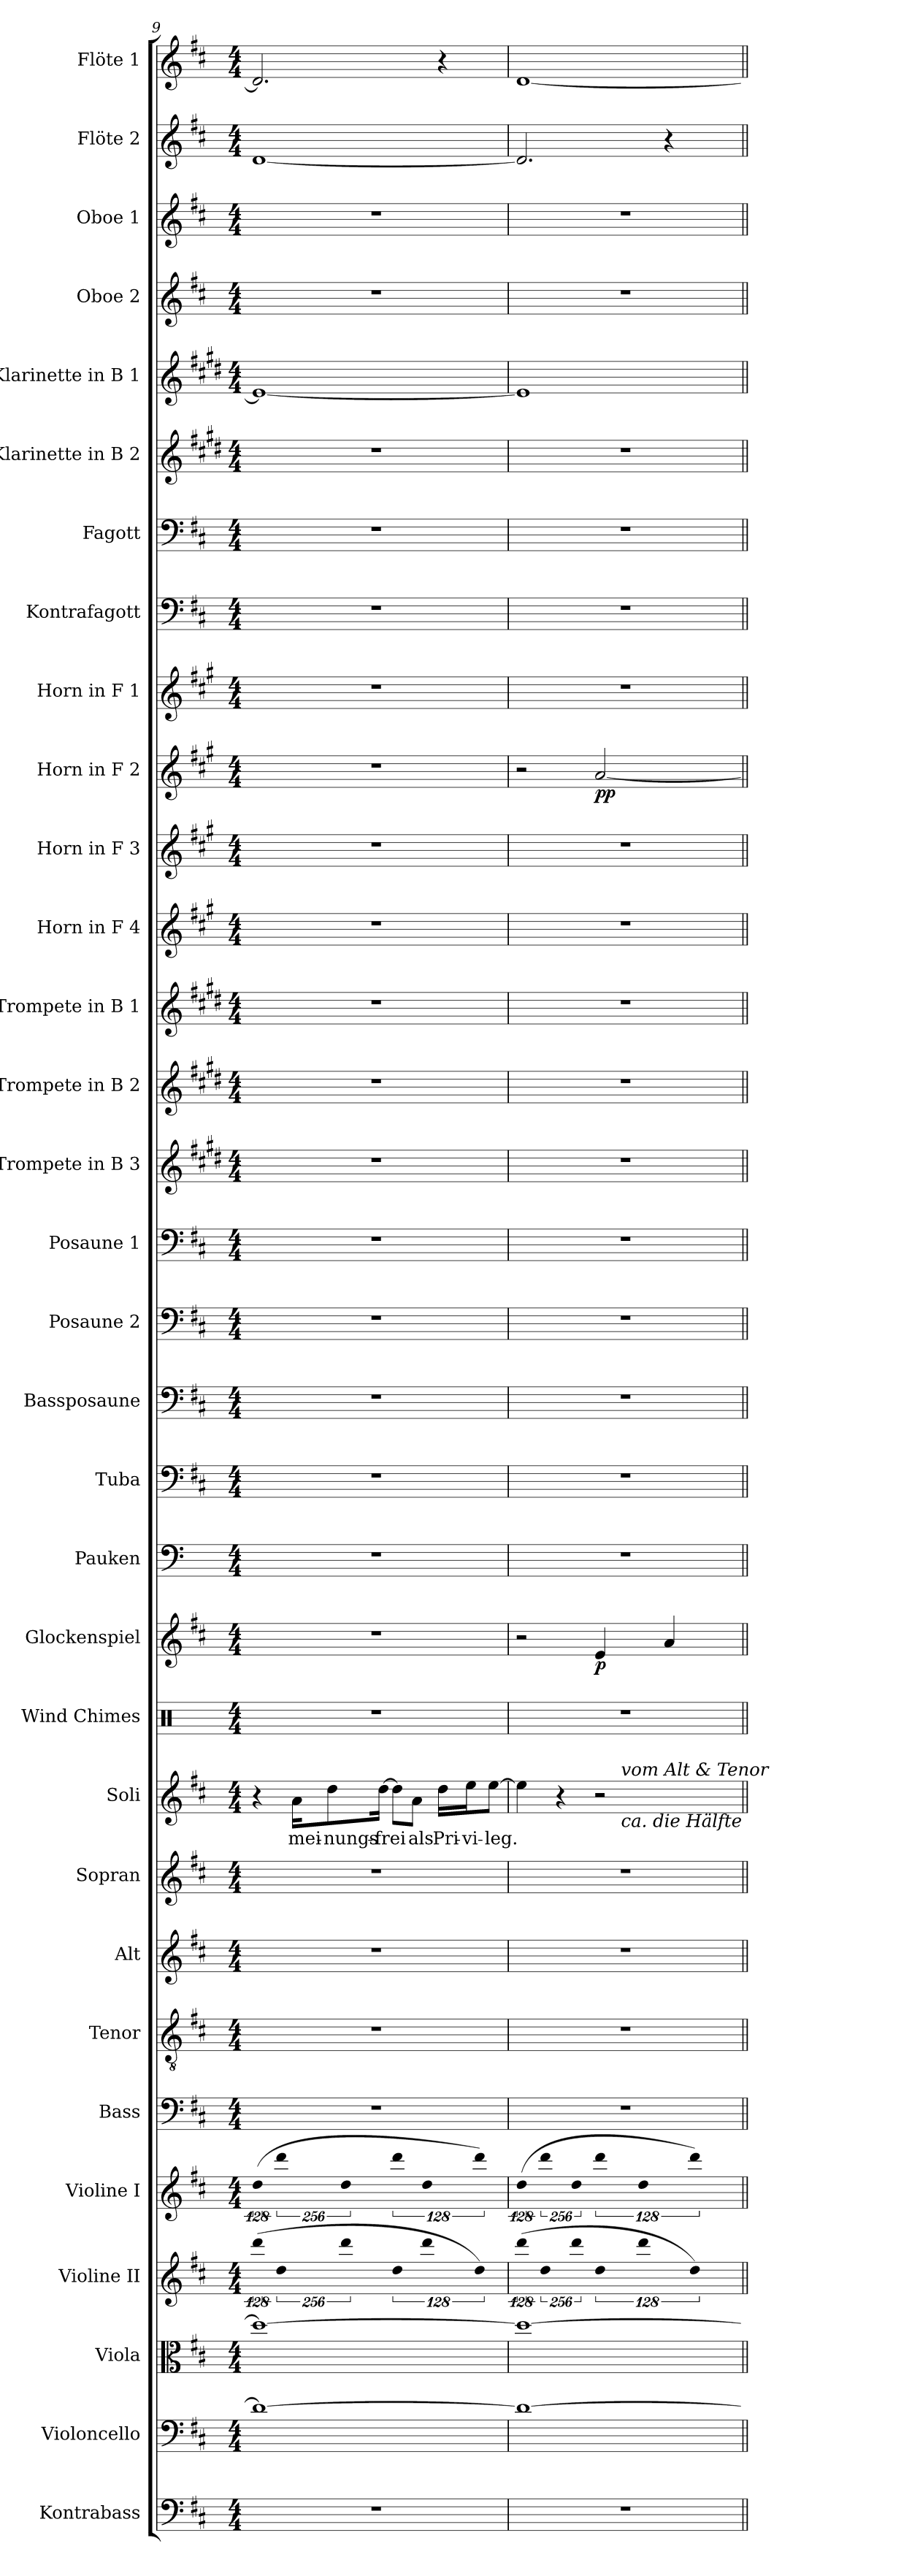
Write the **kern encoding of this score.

**kern	**kern	**kern	**kern	**kern	**kern	**kern	**kern	**kern	**kern	**text	**kern	**kern	**dynam	**kern	**kern	**kern	**kern	**kern	**kern	**kern	**kern	**kern	**kern	**kern	**dynam	**kern	**kern	**kern	**kern	**kern	**kern	**kern	**kern	**kern
*part32	*part31	*part30	*part29	*part28	*part27	*part26	*part25	*part24	*part23	*part23	*part22	*part21	*part21	*part20	*part19	*part18	*part17	*part16	*part15	*part14	*part13	*part12	*part11	*part10	*part10	*part9	*part8	*part7	*part6	*part5	*part4	*part3	*part2	*part1
*staff32	*staff31	*staff30	*staff29	*staff28	*staff27	*staff26	*staff25	*staff24	*staff23	*staff23	*staff22	*staff21	*staff21	*staff20	*staff19	*staff18	*staff17	*staff16	*staff15	*staff14	*staff13	*staff12	*staff11	*staff10	*staff10	*staff9	*staff8	*staff7	*staff6	*staff5	*staff4	*staff3	*staff2	*staff1
*I"Kontrabass	*I"Violoncello	*I"Viola	*I"Violine II	*I"Violine I	*I"Bass	*I"Tenor	*I"Alt	*I"Sopran	*I"Soli	*	*I"Wind Chimes	*I"Glockenspiel	*	*I"Pauken	*I"Tuba	*I"Bassposaune	*I"Posaune 2	*I"Posaune 1	*I"Trompete in B 3	*I"Trompete in B 2	*I"Trompete in B 1	*I"Horn in F 4	*I"Horn in F 3	*I"Horn in F 2	*	*I"Horn in F 1	*I"Kontrafagott	*I"Fagott	*I"Klarinette in B 2	*I"Klarinette in B 1	*I"Oboe 2	*I"Oboe 1	*I"Flöte 2	*I"Flöte 1
*I'Kb.	*I'Vc.	*I'Vla.	*I'Vl. II	*I'Vl. I	*I'B.	*I'T.	*I'A.	*I'S.	*	*	*I'W.Ch.	*I'Glsp.	*	*I'Pk.	*I'Tuba	*I'Bpos.	*I'Pos. 2	*I'Pos. 1	*I'Trp. 3	*I'Trp. 2	*I'Trp. 1	*I'Hn. 4	*I'Hn. 3	*I'Hn. 2	*	*I'Hn. 1	*I'Kfg.	*I'Fg.	*I'Kl. 2	*I'Kl. 1	*I'Ob. 2	*I'Ob. 1	*I'Fl. 2	*I'Fl. 1
*clefF4	*clefF4	*clefC3	*clefG2	*clefG2	*clefF4	*clefGv2	*clefG2	*clefG2	*clefG2	*	*clefX	*clefG2	*	*clefF4	*clefF4	*clefF4	*clefF4	*clefF4	*clefG2	*clefG2	*clefG2	*clefG2	*clefG2	*clefG2	*	*clefG2	*clefF4	*clefF4	*clefG2	*clefG2	*clefG2	*clefG2	*clefG2	*clefG2
*ITrd7c12	*	*	*	*	*	*ITrd7c12	*	*	*	*	*	*ITrd-14c-24	*	*	*	*	*	*	*ITrd1c2	*ITrd1c2	*ITrd1c2	*ITrd4c7	*ITrd4c7	*ITrd4c7	*	*ITrd4c7	*ITrd7c12	*	*ITrd1c2	*ITrd1c2	*	*	*	*
*k[f#c#]	*k[f#c#]	*k[f#c#]	*k[f#c#]	*k[f#c#]	*k[f#c#]	*k[f#c#]	*k[f#c#]	*k[f#c#]	*k[f#c#]	*	*k[]	*k[f#c#]	*	*k[]	*k[f#c#]	*k[f#c#]	*k[f#c#]	*k[f#c#]	*k[f#c#]	*k[f#c#]	*k[f#c#]	*k[f#c#]	*k[f#c#]	*k[f#c#]	*	*k[f#c#]	*k[f#c#]	*k[f#c#]	*k[f#c#]	*k[f#c#]	*k[f#c#]	*k[f#c#]	*k[f#c#]	*k[f#c#]
*D:	*D:	*D:	*D:	*D:	*D:	*D:	*D:	*D:	*D:	*	*C:	*D:	*	*C:	*D:	*D:	*D:	*D:	*D:	*D:	*D:	*D:	*D:	*D:	*	*D:	*D:	*D:	*D:	*D:	*D:	*D:	*D:	*D:
*M4/4	*M4/4	*M4/4	*M4/4	*M4/4	*M4/4	*M4/4	*M4/4	*M4/4	*M4/4	*	*M4/4	*M4/4	*	*M4/4	*M4/4	*M4/4	*M4/4	*M4/4	*M4/4	*M4/4	*M4/4	*M4/4	*M4/4	*M4/4	*	*M4/4	*M4/4	*M4/4	*M4/4	*M4/4	*M4/4	*M4/4	*M4/4	*M4/4
=9	=9	=9	=9	=9	=9	=9	=9	=9	=9	=9	=9	=9	=9	=9	=9	=9	=9	=9	=9	=9	=9	=9	=9	=9	=9	=9	=9	=9	=9	=9	=9	=9	=9	=9
!	!	!	!LO:N:vis=4	!LO:N:vis=4	!	!	!	!	!	!	!	!	!	!	!	!	!	!	!	!	!	!	!	!	!	!	!	!	!	!	!	!	!	!
1r	1di_>	1ddi_>	(512%85dddi\	(512%85ddi\	1r	1r	1r	1r	4r	.	1r	1r	.	1r	1r	1r	1r	1r	1r	1r	1r	1r	1r	1r	.	1r	1r	1r	1r	1di_<	1r	1r	[<1di	2.di/]
!	!	!	!LO:N:vis=4	!LO:N:vis=4	!	!	!	!	!	!	!	!	!	!	!	!	!	!	!	!	!	!	!	!	!	!	!	!	!	!	!	!	!	!
.	.	.	1024%171ddi\	1024%171dddi\	.	.	.	.	.	.	.	.	.	.	.	.	.	.	.	.	.	.	.	.	.	.	.	.	.	.	.	.	.	.
!	!	!	!	!	!	!	!	!	!	!LO:LY:b:color=#000000	!	!	!	!	!	!	!	!	!	!	!	!	!	!	!	!	!	!	!	!	!	!	!	!
.	.	.	.	.	.	.	.	.	16ai\KL	mei-	.	.	.	.	.	.	.	.	.	.	.	.	.	.	.	.	.	.	.	.	.	.	.	.
!	!	!	!	!	!	!	!	!	!	!LO:LY:b:color=#000000	!	!	!	!	!	!	!	!	!	!	!	!	!	!	!	!	!	!	!	!	!	!	!	!
.	.	.	.	.	.	.	.	.	8ddi\	-nungs-	.	.	.	.	.	.	.	.	.	.	.	.	.	.	.	.	.	.	.	.	.	.	.	.
!	!	!	!LO:N:vis=4	!LO:N:vis=4	!	!	!	!	!	!	!	!	!	!	!	!	!	!	!	!	!	!	!	!	!	!	!	!	!	!	!	!	!	!
.	.	.	1024%171dddi\	1024%171ddi\	.	.	.	.	.	.	.	.	.	.	.	.	.	.	.	.	.	.	.	.	.	.	.	.	.	.	.	.	.	.
!	!	!	!	!	!	!	!	!	!	!LO:LY:b:color=#000000	!	!	!	!	!	!	!	!	!	!	!	!	!	!	!	!	!	!	!	!	!	!	!	!
.	.	.	.	.	.	.	.	.	[>16ddi\Jk	-frei	.	.	.	.	.	.	.	.	.	.	.	.	.	.	.	.	.	.	.	.	.	.	.	.
!	!	!	!LO:N:vis=4	!LO:N:vis=4	!	!	!	!	!	!	!	!	!	!	!	!	!	!	!	!	!	!	!	!	!	!	!	!	!	!	!	!	!	!
.	.	.	512%85ddi\	512%85dddi\	.	.	.	.	8ddi\L]	.	.	.	.	.	.	.	.	.	.	.	.	.	.	.	.	.	.	.	.	.	.	.	.	.
!	!	!	!	!	!	!	!	!	!	!LO:LY:b:color=#000000	!	!	!	!	!	!	!	!	!	!	!	!	!	!	!	!	!	!	!	!	!	!	!	!
.	.	.	.	.	.	.	.	.	8ai\J	als	.	.	.	.	.	.	.	.	.	.	.	.	.	.	.	.	.	.	.	.	.	.	.	.
!	!	!	!LO:N:vis=4	!LO:N:vis=4	!	!	!	!	!	!	!	!	!	!	!	!	!	!	!	!	!	!	!	!	!	!	!	!	!	!	!	!	!	!
.	.	.	1024%171dddi\	1024%171ddi\	.	.	.	.	.	.	.	.	.	.	.	.	.	.	.	.	.	.	.	.	.	.	.	.	.	.	.	.	.	.
!	!	!	!	!	!	!	!	!	!	!LO:LY:b:color=#000000	!	!	!	!	!	!	!	!	!	!	!	!	!	!	!	!	!	!	!	!	!	!	!	!
.	.	.	.	.	.	.	.	.	16ddi\LL	Pri-	.	.	.	.	.	.	.	.	.	.	.	.	.	.	.	.	.	.	.	.	.	.	.	4r
!	!	!	!	!	!	!	!	!	!	!LO:LY:b:color=#000000	!	!	!	!	!	!	!	!	!	!	!	!	!	!	!	!	!	!	!	!	!	!	!	!
.	.	.	.	.	.	.	.	.	16eei\J	-vi-	.	.	.	.	.	.	.	.	.	.	.	.	.	.	.	.	.	.	.	.	.	.	.	.
!	!	!	!LO:N:vis=4	!LO:N:vis=4	!	!	!	!	!	!	!	!	!	!	!	!	!	!	!	!	!	!	!	!	!	!	!	!	!	!	!	!	!	!
.	.	.	1024%171ddi\)	1024%171dddi\)	.	.	.	.	.	.	.	.	.	.	.	.	.	.	.	.	.	.	.	.	.	.	.	.	.	.	.	.	.	.
!	!	!	!	!	!	!	!	!	!	!LO:LY:b:color=#000000	!	!	!	!	!	!	!	!	!	!	!	!	!	!	!	!	!	!	!	!	!	!	!	!
.	.	.	.	.	.	.	.	.	[>8eei\J	-leg.	.	.	.	.	.	.	.	.	.	.	.	.	.	.	.	.	.	.	.	.	.	.	.	.
!!LO:PB:g=z
=10	=10	=10	=10	=10	=10	=10	=10	=10	=10	=10	=10	=10	=10	=10	=10	=10	=10	=10	=10	=10	=10	=10	=10	=10	=10	=10	=10	=10	=10	=10	=10	=10	=10	=10
!	!	!	!LO:N:vis=4	!LO:N:vis=4	!	!	!	!	!	!	!	!	!	!	!	!	!	!	!	!	!	!	!	!	!	!	!	!	!	!	!	!	!	!
*	*	*	*	*	*	*	*	*	*^	*	*	*	*	*	*	*	*	*	*	*	*	*	*	*	*	*	*	*	*	*	*	*	*	*
1r	1di_>	1ddi_>	(512%85dddi\	(512%85ddi\	1r	1r	1r	1r	4eei\]	2ryy	.	1r	2r	.	1r	1r	1r	1r	1r	1r	1r	1r	1r	1r	2r	.	1r	1r	1r	1r	1di]	1r	1r	2.di/]	[<1di
!	!	!	!LO:N:vis=4	!LO:N:vis=4	!	!	!	!	!	!	!	!	!	!	!	!	!	!	!	!	!	!	!	!	!	!	!	!	!	!	!	!	!	!	!
.	.	.	1024%171ddi\	1024%171dddi\	.	.	.	.	.	.	.	.	.	.	.	.	.	.	.	.	.	.	.	.	.	.	.	.	.	.	.	.	.	.	.
.	.	.	.	.	.	.	.	.	4r	.	.	.	.	.	.	.	.	.	.	.	.	.	.	.	.	.	.	.	.	.	.	.	.	.	.
!	!	!	!LO:N:vis=4	!LO:N:vis=4	!	!	!	!	!	!	!	!	!	!	!	!	!	!	!	!	!	!	!	!	!	!	!	!	!	!	!	!	!	!	!
.	.	.	1024%171dddi\	1024%171ddi\	.	.	.	.	.	.	.	.	.	.	.	.	.	.	.	.	.	.	.	.	.	.	.	.	.	.	.	.	.	.	.
!	!	!	!LO:N:vis=4	!LO:N:vis=4	!	!	!	!	!	!	!	!	!	!	!	!	!	!	!	!	!	!	!	!	!	!	!	!	!	!	!	!	!	!	!
.	.	.	512%85ddi\	512%85dddi\	.	.	.	.	2r	16ryy	.	.	4eeei/	p	.	.	.	.	.	.	.	.	.	.	[<2di/	pp	.	.	.	.	.	.	.	.	.
.	.	.	.	.	.	.	.	.	.	32...ryy	.	.	.	.	.	.	.	.	.	.	.	.	.	.	.	.	.	.	.	.	.	.	.	.	.
!	!	!	!	!	!	!	!	!	!	!LO:TX:b:i:t=ca. die Hälfte	!	!	!	!	!	!	!	!	!	!	!	!	!	!	!	!	!	!	!	!	!	!	!	!	!
!	!	!	!	!	!	!	!	!	!	!LO:TX:i:t=vom Alt & Tenor	!	!	!	!	!	!	!	!	!	!	!	!	!	!	!	!	!	!	!	!	!	!	!	!	!
.	.	.	.	.	.	.	.	.	.	4ryy	.	.	.	.	.	.	.	.	.	.	.	.	.	.	.	.	.	.	.	.	.	.	.	.	.
!	!	!	!LO:N:vis=4	!LO:N:vis=4	!	!	!	!	!	!	!	!	!	!	!	!	!	!	!	!	!	!	!	!	!	!	!	!	!	!	!	!	!	!	!
.	.	.	1024%171dddi\	1024%171ddi\	.	.	.	.	.	.	.	.	.	.	.	.	.	.	.	.	.	.	.	.	.	.	.	.	.	.	.	.	.	.	.
.	.	.	.	.	.	.	.	.	.	.	.	.	4aaai/	.	.	.	.	.	.	.	.	.	.	.	.	.	.	.	.	.	.	.	.	4r	.
!	!	!	!LO:N:vis=4	!LO:N:vis=4	!	!	!	!	!	!	!	!	!	!	!	!	!	!	!	!	!	!	!	!	!	!	!	!	!	!	!	!	!	!	!
.	.	.	1024%171ddi\)	1024%171dddi\)	.	.	.	.	.	.	.	.	.	.	.	.	.	.	.	.	.	.	.	.	.	.	.	.	.	.	.	.	.	.	.
.	.	.	.	.	.	.	.	.	.	8ryy	.	.	.	.	.	.	.	.	.	.	.	.	.	.	.	.	.	.	.	.	.	.	.	.	.
.	.	.	.	.	.	.	.	.	.	256ryy	.	.	.	.	.	.	.	.	.	.	.	.	.	.	.	.	.	.	.	.	.	.	.	.	.
*	*	*	*	*	*	*	*	*	*v	*v	*	*	*	*	*	*	*	*	*	*	*	*	*	*	*	*	*	*	*	*	*	*	*	*	*
=||	=||	=||	=||	=||	=||	=||	=||	=||	=||	=||	=||	=||	=||	=||	=||	=||	=||	=||	=||	=||	=||	=||	=||	=||	=||	=||	=||	=||	=||	=||	=||	=||	=||	=||
*-	*-	*-	*-	*-	*-	*-	*-	*-	*-	*-	*-	*-	*-	*-	*-	*-	*-	*-	*-	*-	*-	*-	*-	*-	*-	*-	*-	*-	*-	*-	*-	*-	*-	*-
